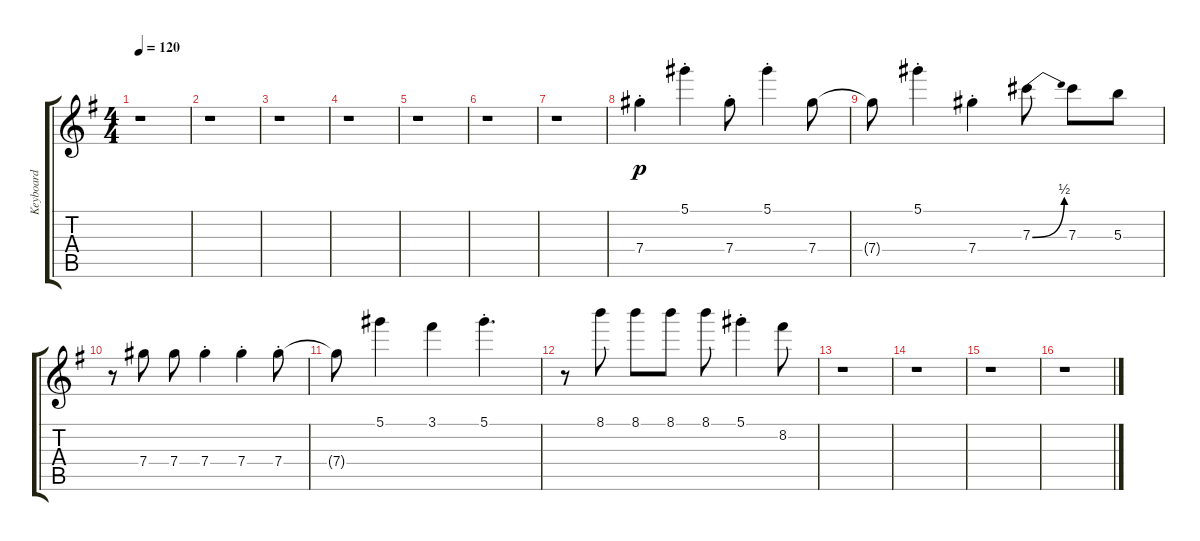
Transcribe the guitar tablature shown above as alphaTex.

\track ("Keyboard" "Keyboard") {instrument distortionguitar}
\staff {score tabs}
\tuning (Eb5 Bb4 Gb4 Db4 Ab3 Eb3) {hide}
\ts (4 4)
\tempo 120
\clef g2
\ks g
r.1{dy p} |
r.1 |
r.1 |
r.1 |
r.1 |
r.1 |
r.1 |
7.4{st}.4 5.1{st}.4 7.4{st}.8 5.1{st}.4 7.4.8 |
7.4{t}.8 5.1{st}.4 7.4{st}.4 7.3{be (bend 0 0 60 2)}.8 7.3.8 5.3.8 |
r.8 7.4.8 7.4.8 7.4{st}.4 7.4{st}.4 7.4{st}.8 |
7.4{t}.8 5.1.4 3.1.4 5.1{st}.4{d} |
r.8 8.1.8 8.1.8 8.1.8 8.1.8 5.1{st}.4 8.2.8 |
r.1 |
r.1 |
r.1 |
r.1
